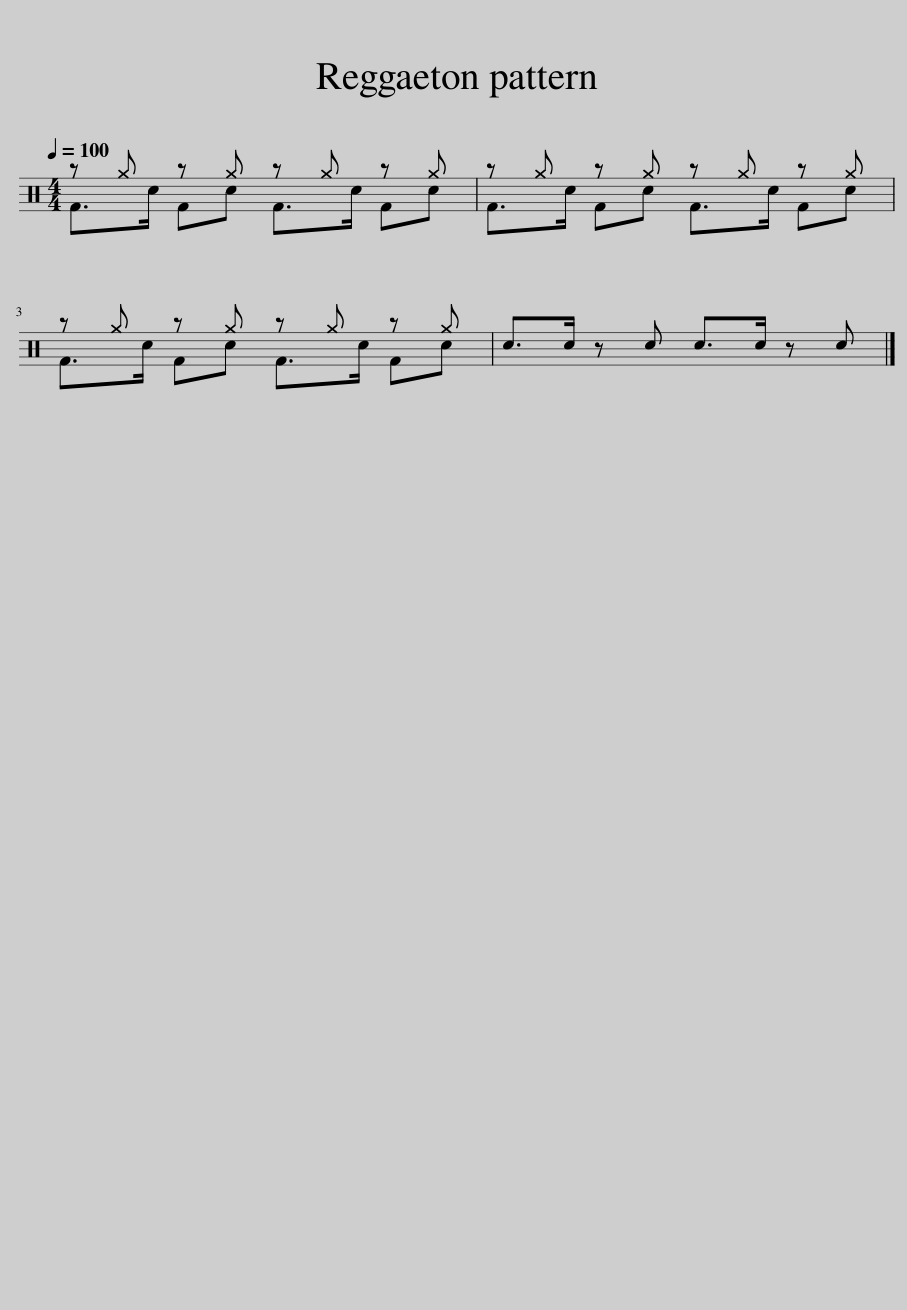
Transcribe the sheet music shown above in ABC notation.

X:1
%%score ( 1 2 )
L:1/8
Q:1/4=100
M:4/4
I:linebreak $
K:C
V:1 perc
K:none
V:2 perc
K:none
V:1
 z ^g z ^g z ^g z ^g | z ^g z ^g z ^g z ^g |$ z ^g z ^g z ^g z ^g | c>c z c c>c z c |] %4
V:2
 F>c Fc F>c Fc | F>c Fc F>c Fc |$ F>c Fc F>c Fc | x8 |] %4
